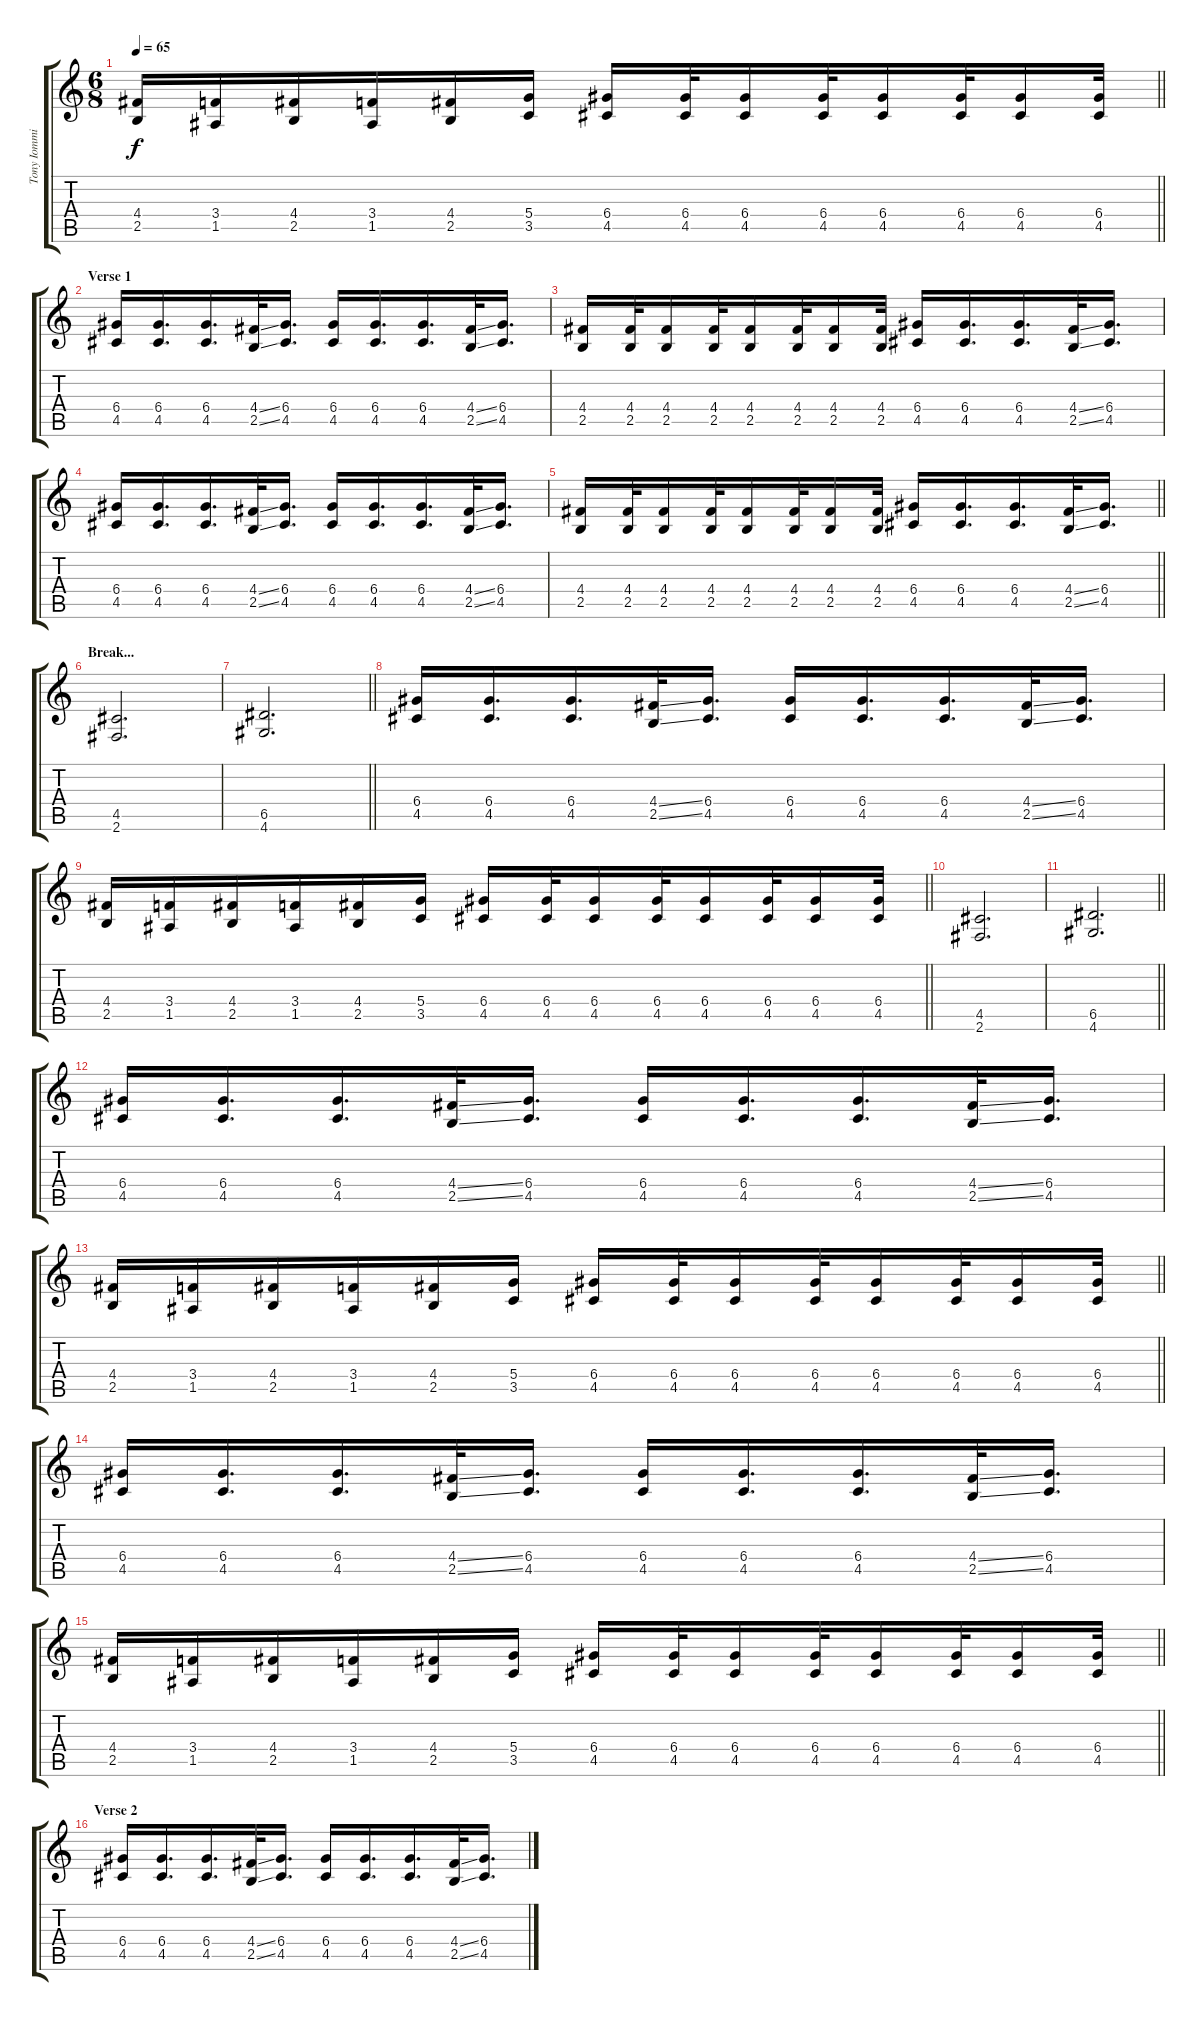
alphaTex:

\track ("Tony Iommi (Guitar)" "Tony Iommi") {instrument distortionguitar}
\staff {score tabs}
\tuning (E4 B3 G3 D3 A2 E2) {hide}
\ts (6 8)
\tempo 65
\clef g2
\barLineRight lightlight
\ks c
(4.4 2.5).16{dy f} (3.4 1.5).16 (4.4 2.5).16 (3.4 1.5).16 (4.4 2.5).16 (5.4 3.5).16 (6.4 4.5).16 (6.4 4.5).32 (6.4 4.5).16 (6.4 4.5).32 (6.4 4.5).16 (6.4 4.5).32 (6.4 4.5).16 (6.4 4.5).32 |
\section ("" "Verse 1")
(6.4 4.5).16 (6.4 4.5).16{d} (6.4 4.5).16{d} (4.4{ss} 2.5{ss}).32 (6.4 4.5).16{d} (6.4 4.5).16 (6.4 4.5).16{d} (6.4 4.5).16{d} (4.4{ss} 2.5{ss}).32 (6.4 4.5).16{d} |
(4.4 2.5).16 (4.4 2.5).32 (4.4 2.5).16 (4.4 2.5).32 (4.4 2.5).16 (4.4 2.5).32 (4.4 2.5).16 (4.4 2.5).32 (6.4 4.5).16 (6.4 4.5).16{d} (6.4 4.5).16{d} (4.4{ss} 2.5{ss}).32 (6.4 4.5).16{d} |
(6.4 4.5).16 (6.4 4.5).16{d} (6.4 4.5).16{d} (4.4{ss} 2.5{ss}).32 (6.4 4.5).16{d} (6.4 4.5).16 (6.4 4.5).16{d} (6.4 4.5).16{d} (4.4{ss} 2.5{ss}).32 (6.4 4.5).16{d} |
\barLineRight lightlight
(4.4 2.5).16 (4.4 2.5).32 (4.4 2.5).16 (4.4 2.5).32 (4.4 2.5).16 (4.4 2.5).32 (4.4 2.5).16 (4.4 2.5).32 (6.4 4.5).16 (6.4 4.5).16{d} (6.4 4.5).16{d} (4.4{ss} 2.5{ss}).32 (6.4 4.5).16{d} |
\section ("" "Break...")
(4.5 2.6).2{d} |
\barLineRight lightlight
(6.5 4.6).2{d} |
(6.4 4.5).16 (6.4 4.5).16{d} (6.4 4.5).16{d} (4.4{ss} 2.5{ss}).32 (6.4 4.5).16{d} (6.4 4.5).16 (6.4 4.5).16{d} (6.4 4.5).16{d} (4.4{ss} 2.5{ss}).32 (6.4 4.5).16{d} |
\barLineRight lightlight
(4.4 2.5).16 (3.4 1.5).16 (4.4 2.5).16 (3.4 1.5).16 (4.4 2.5).16 (5.4 3.5).16 (6.4 4.5).16 (6.4 4.5).32 (6.4 4.5).16 (6.4 4.5).32 (6.4 4.5).16 (6.4 4.5).32 (6.4 4.5).16 (6.4 4.5).32 |
(4.5 2.6).2{d} |
\barLineRight lightlight
(6.5 4.6).2{d} |
(6.4 4.5).16 (6.4 4.5).16{d} (6.4 4.5).16{d} (4.4{ss} 2.5{ss}).32 (6.4 4.5).16{d} (6.4 4.5).16 (6.4 4.5).16{d} (6.4 4.5).16{d} (4.4{ss} 2.5{ss}).32 (6.4 4.5).16{d} |
\barLineRight lightlight
(4.4 2.5).16 (3.4 1.5).16 (4.4 2.5).16 (3.4 1.5).16 (4.4 2.5).16 (5.4 3.5).16 (6.4 4.5).16 (6.4 4.5).32 (6.4 4.5).16 (6.4 4.5).32 (6.4 4.5).16 (6.4 4.5).32 (6.4 4.5).16 (6.4 4.5).32 |
(6.4 4.5).16 (6.4 4.5).16{d} (6.4 4.5).16{d} (4.4{ss} 2.5{ss}).32 (6.4 4.5).16{d} (6.4 4.5).16 (6.4 4.5).16{d} (6.4 4.5).16{d} (4.4{ss} 2.5{ss}).32 (6.4 4.5).16{d} |
\barLineRight lightlight
(4.4 2.5).16 (3.4 1.5).16 (4.4 2.5).16 (3.4 1.5).16 (4.4 2.5).16 (5.4 3.5).16 (6.4 4.5).16 (6.4 4.5).32 (6.4 4.5).16 (6.4 4.5).32 (6.4 4.5).16 (6.4 4.5).32 (6.4 4.5).16 (6.4 4.5).32 |
\section ("" "Verse 2")
(6.4 4.5).16 (6.4 4.5).16{d} (6.4 4.5).16{d} (4.4{ss} 2.5{ss}).32 (6.4 4.5).16{d} (6.4 4.5).16 (6.4 4.5).16{d} (6.4 4.5).16{d} (4.4{ss} 2.5{ss}).32 (6.4 4.5).16{d}
